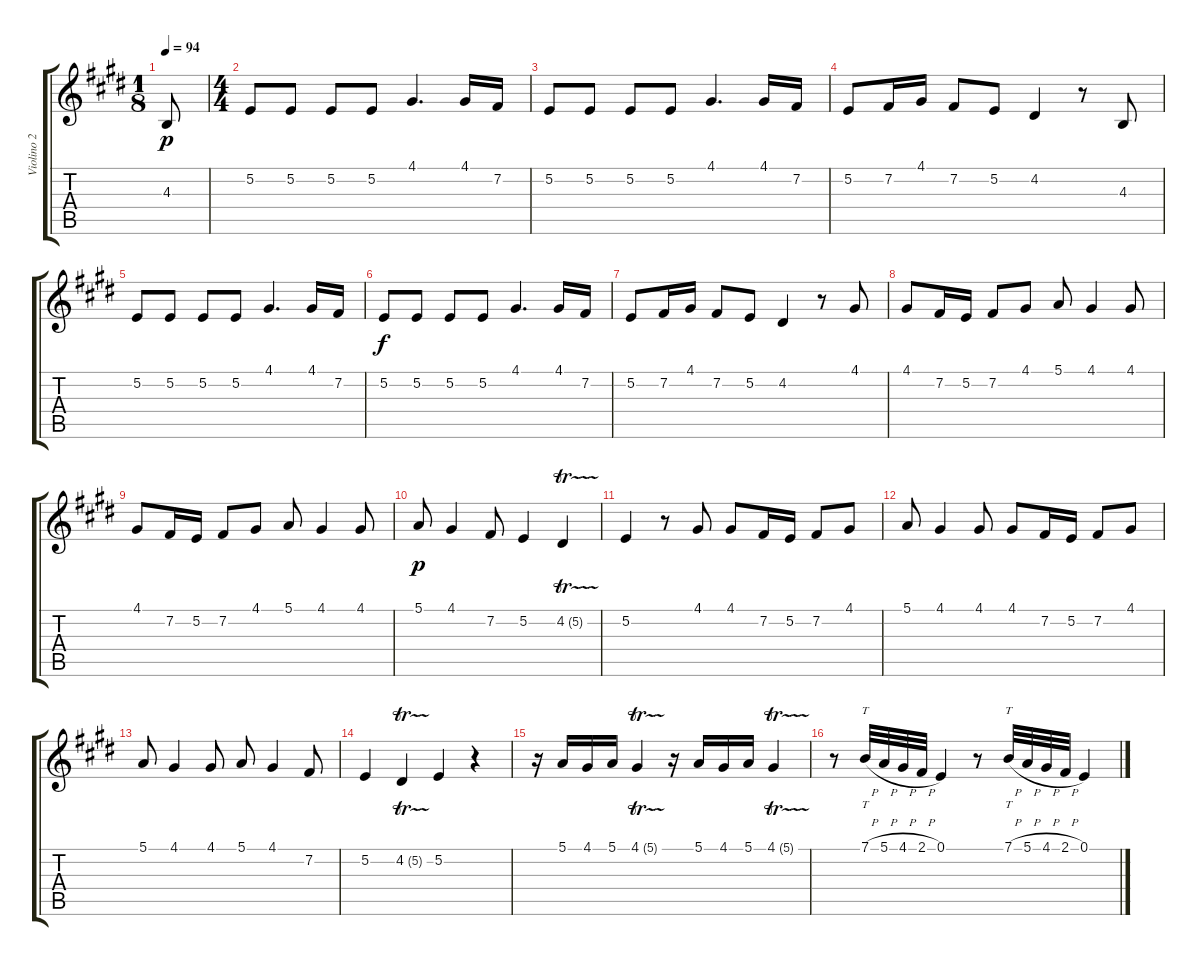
\track ("Violino 2" "Violino 2") {instrument violin}
\staff {score tabs}
\tuning (E4 B3 G3 D3 A2 E2) {hide}
\ts (1 8)
\tempo 94
\clef g2
\ks e
4.3.8{dy p instrument violin} |
\ts (4 4)
\ks c#minor
5.2.8 5.2.8 5.2.8 5.2.8 4.1.4{d} 4.1.16 7.2.16 |
5.2.8 5.2.8 5.2.8 5.2.8 4.1.4{d} 4.1.16 7.2.16 |
5.2.8 7.2.16 4.1.16 7.2.8 5.2.8 4.2.4 r.8 4.3.8 |
5.2.8 5.2.8 5.2.8 5.2.8 4.1.4{d} 4.1.16 7.2.16 |
\ks e
5.2.8{dy f} 5.2.8 5.2.8 5.2.8 4.1.4{d} 4.1.16 7.2.16 |
\ks c#minor
5.2.8 7.2.16 4.1.16 7.2.8 5.2.8 4.2.4 r.8 4.1.8 |
4.1.8 7.2.16 5.2.16 7.2.8 4.1.8 5.1.8 4.1.4 4.1.8 |
4.1.8 7.2.16 5.2.16 7.2.8 4.1.8 5.1.8 4.1.4 4.1.8 |
\ks e
5.1.8{dy p} 4.1.4 7.2.8 5.2.4 4.2{tr (5 32)}.4 |
\ks c#minor
5.2.4 r.8 4.1.8 4.1.8 7.2.16 5.2.16 7.2.8 4.1.8 |
5.1.8 4.1.4 4.1.8 4.1.8 7.2.16 5.2.16 7.2.8 4.1.8 |
5.1.8 4.1.4 4.1.8 5.1.8 4.1.4 7.2.8 |
\ks e
5.2.4 4.2{tr (5 32)}.4 5.2.4 r.4 |
\ks c#minor
r.16 5.1.16 4.1.16 5.1.16 4.1{tr (5 32)}.4 r.16 5.1.16 4.1.16 5.1.16 4.1{tr (5 32)}.4 |
r.8 7.1{h}.32{tt} 5.1{h}.32 4.1{h}.32 2.1{h}.32 0.1.4 r.8 7.1{h}.32{tt} 5.1{h}.32 4.1{h}.32 2.1{h}.32 0.1.4
